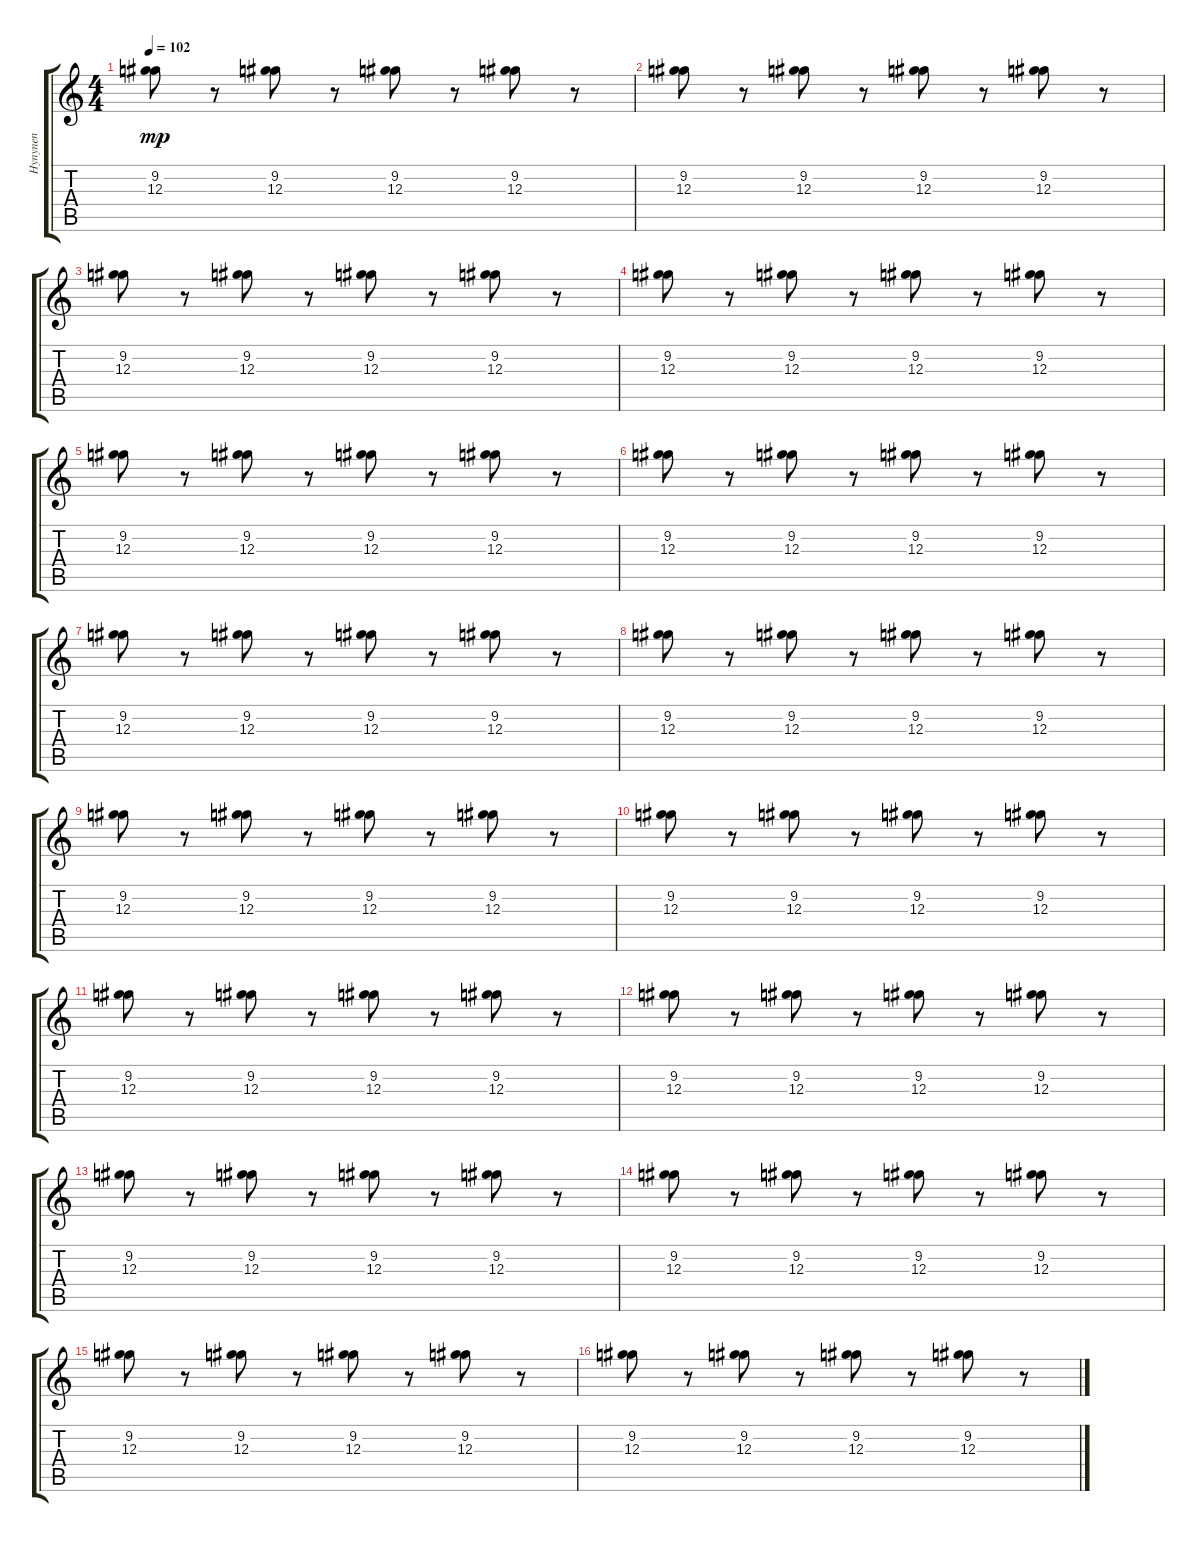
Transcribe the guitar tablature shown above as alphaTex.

\track ("Hynynen" "Hynynen") {instrument distortionguitar}
\staff {score tabs}
\tuning (E4 B3 G3 D3 A2 E2) {hide}
\ts (4 4)
\tempo 102
\clef g2
\ks c
(9.2 12.3).8{dy mp} r.8 (9.2 12.3).8 r.8 (9.2 12.3).8 r.8 (9.2 12.3).8 r.8 |
(9.2 12.3).8 r.8 (9.2 12.3).8 r.8 (9.2 12.3).8 r.8 (9.2 12.3).8 r.8 |
(9.2 12.3).8{volume 5} r.8 (9.2 12.3).8 r.8 (9.2 12.3).8 r.8 (9.2 12.3).8 r.8 |
(9.2 12.3).8 r.8 (9.2 12.3).8 r.8 (9.2 12.3).8 r.8 (9.2 12.3).8 r.8 |
(9.2 12.3).8 r.8 (9.2 12.3).8 r.8 (9.2 12.3).8 r.8 (9.2 12.3).8 r.8 |
(9.2 12.3).8 r.8 (9.2 12.3).8 r.8 (9.2 12.3).8 r.8 (9.2 12.3).8 r.8 |
(9.2 12.3).8{volume 6} r.8 (9.2 12.3).8 r.8 (9.2 12.3).8 r.8 (9.2 12.3).8 r.8 |
(9.2 12.3).8 r.8 (9.2 12.3).8 r.8 (9.2 12.3).8 r.8 (9.2 12.3).8 r.8 |
(9.2 12.3).8 r.8 (9.2 12.3).8 r.8 (9.2 12.3).8 r.8 (9.2 12.3).8 r.8 |
(9.2 12.3).8 r.8 (9.2 12.3).8 r.8 (9.2 12.3).8 r.8 (9.2 12.3).8 r.8 |
(9.2 12.3).8{volume 9} r.8 (9.2 12.3).8 r.8 (9.2 12.3).8 r.8 (9.2 12.3).8 r.8 |
(9.2 12.3).8 r.8 (9.2 12.3).8 r.8 (9.2 12.3).8 r.8 (9.2 12.3).8 r.8 |
(9.2 12.3).8 r.8 (9.2 12.3).8 r.8 (9.2 12.3).8 r.8 (9.2 12.3).8 r.8 |
(9.2 12.3).8 r.8 (9.2 12.3).8 r.8 (9.2 12.3).8 r.8 (9.2 12.3).8 r.8 |
(9.2 12.3).8 r.8 (9.2 12.3).8 r.8 (9.2 12.3).8 r.8 (9.2 12.3).8 r.8 |
(9.2 12.3).8 r.8 (9.2 12.3).8 r.8 (9.2 12.3).8 r.8 (9.2 12.3).8 r.8
